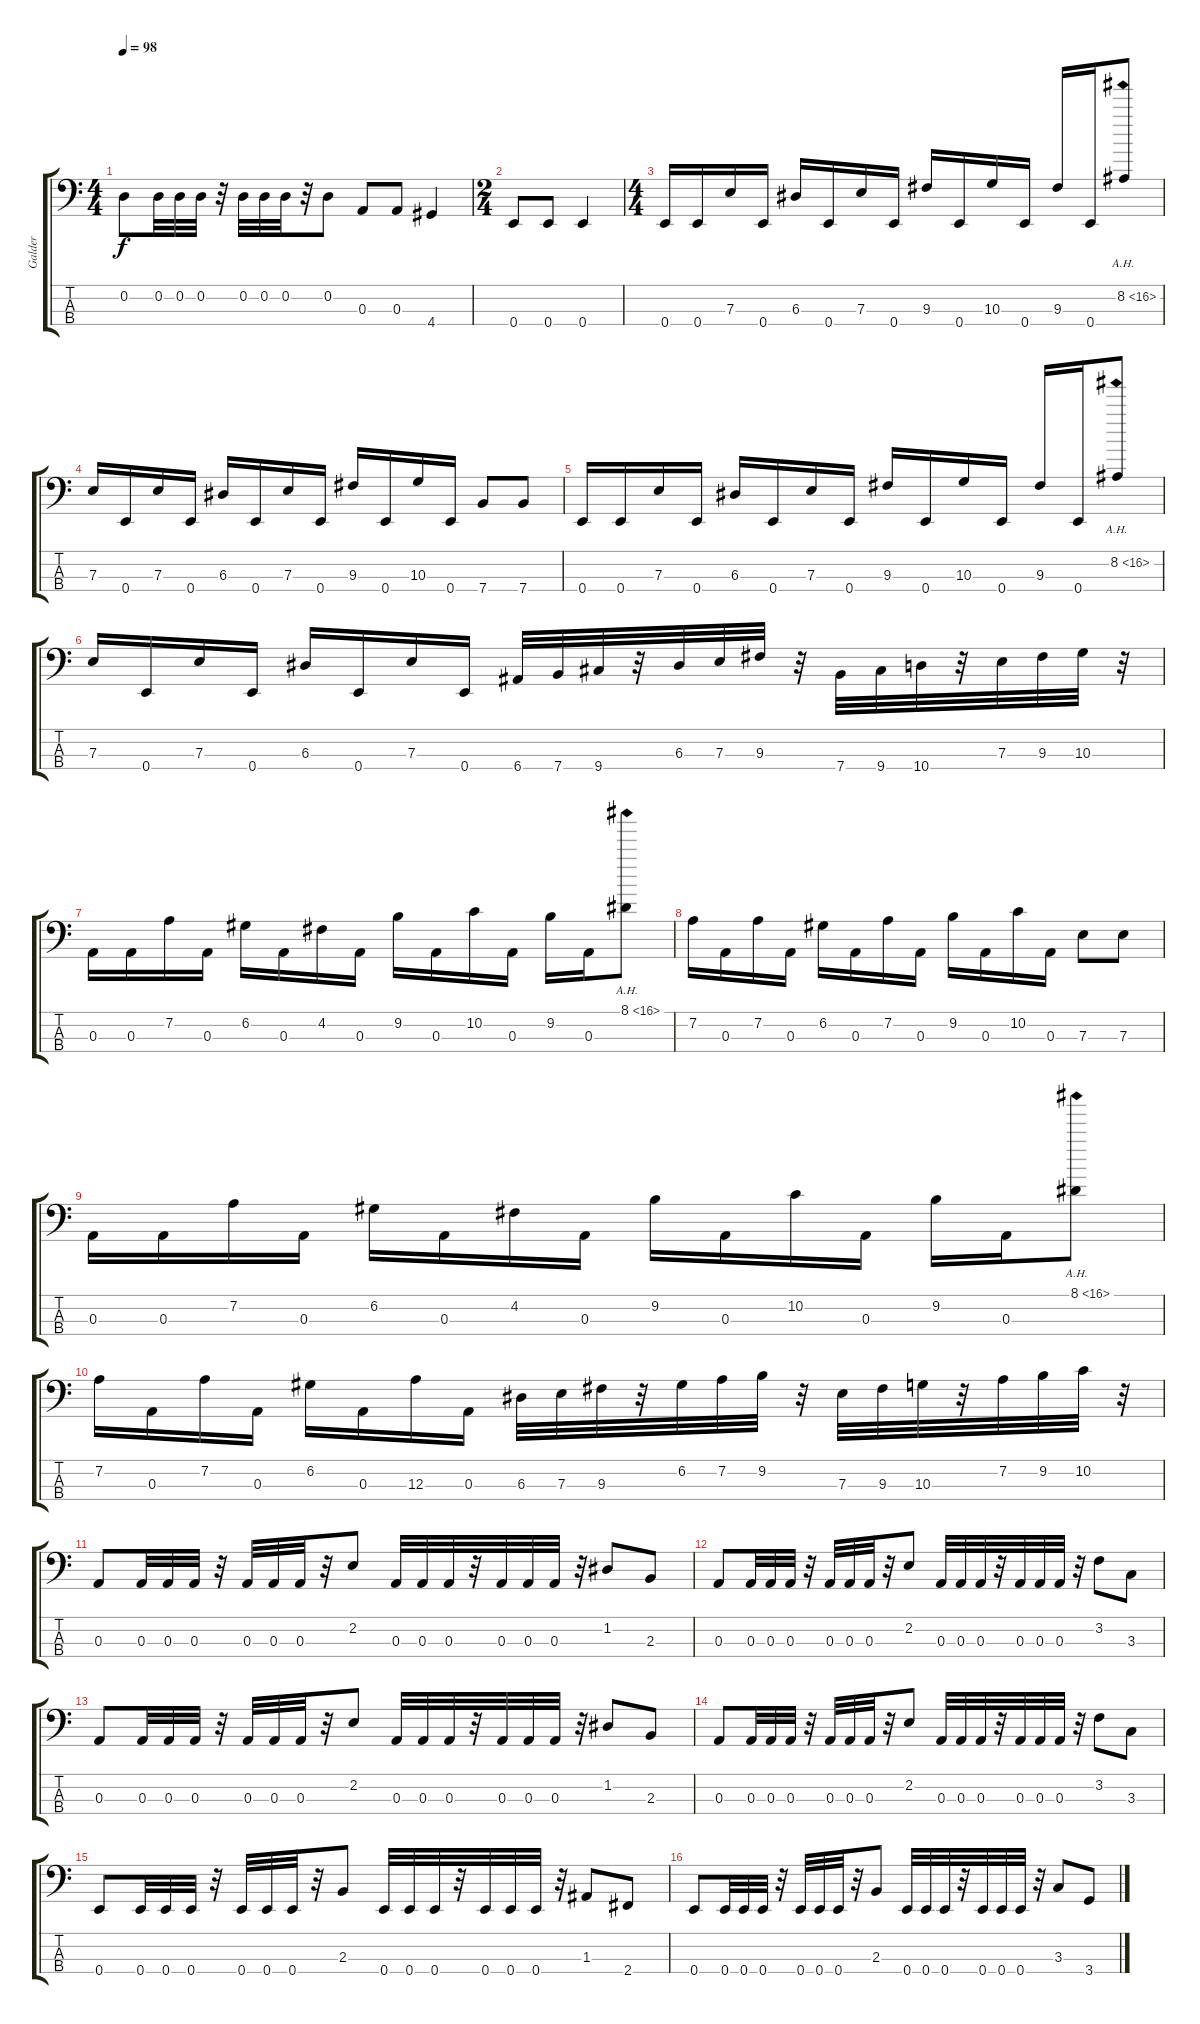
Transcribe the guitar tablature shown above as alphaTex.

\track ("Galder" "Galder") {instrument acousticguitarnylon}
\staff {score tabs}
\tuning (G2 D2 A1 E1) {hide}
\ts (4 4)
\tempo 98
\clef f4
\ks c
0.2.8{dy f} 0.2.32 0.2.32 0.2.32 r.32 0.2.32 0.2.32 0.2.32 r.32 0.2.8 0.3.8 0.3.8 4.4.4 |
\ts (2 4)
0.4.8 0.4.8 0.4.4 |
\ts (4 4)
0.4.16 0.4.16 7.3.16 0.4.16 6.3.16 0.4.16 7.3.16 0.4.16 9.3.16 0.4.16 10.3.16 0.4.16 9.3.16 0.4.16 8.2{ah 8}.8 |
7.3.16 0.4.16 7.3.16 0.4.16 6.3.16 0.4.16 7.3.16 0.4.16 9.3.16 0.4.16 10.3.16 0.4.16 7.4.8 7.4.8 |
0.4.16 0.4.16 7.3.16 0.4.16 6.3.16 0.4.16 7.3.16 0.4.16 9.3.16 0.4.16 10.3.16 0.4.16 9.3.16 0.4.16 8.2{ah 8}.8 |
7.3.16 0.4.16 7.3.16 0.4.16 6.3.16 0.4.16 7.3.16 0.4.16 6.4.32 7.4.32 9.4.32 r.32 6.3.32 7.3.32 9.3.32 r.32 7.4.32 9.4.32 10.4.32 r.32 7.3.32 9.3.32 10.3.32 r.32 |
0.3.16 0.3.16 7.2.16 0.3.16 6.2.16 0.3.16 4.2.16 0.3.16 9.2.16 0.3.16 10.2.16 0.3.16 9.2.16 0.3.16 8.1{ah 8}.8 |
7.2.16 0.3.16 7.2.16 0.3.16 6.2.16 0.3.16 7.2.16 0.3.16 9.2.16 0.3.16 10.2.16 0.3.16 7.3.8 7.3.8 |
0.3.16 0.3.16 7.2.16 0.3.16 6.2.16 0.3.16 4.2.16 0.3.16 9.2.16 0.3.16 10.2.16 0.3.16 9.2.16 0.3.16 8.1{ah 8}.8 |
7.2.16 0.3.16 7.2.16 0.3.16 6.2.16 0.3.16 12.3.16 0.3.16 6.3.32 7.3.32 9.3.32 r.32 6.2.32 7.2.32 9.2.32 r.32 7.3.32 9.3.32 10.3.32 r.32 7.2.32 9.2.32 10.2.32 r.32 |
0.3.8 0.3.32 0.3.32 0.3.32 r.32 0.3.32 0.3.32 0.3.32 r.32 2.2.8 0.3.32 0.3.32 0.3.32 r.32 0.3.32 0.3.32 0.3.32 r.32 1.2.8 2.3.8 |
0.3.8 0.3.32 0.3.32 0.3.32 r.32 0.3.32 0.3.32 0.3.32 r.32 2.2.8 0.3.32 0.3.32 0.3.32 r.32 0.3.32 0.3.32 0.3.32 r.32 3.2.8 3.3.8 |
0.3.8 0.3.32 0.3.32 0.3.32 r.32 0.3.32 0.3.32 0.3.32 r.32 2.2.8 0.3.32 0.3.32 0.3.32 r.32 0.3.32 0.3.32 0.3.32 r.32 1.2.8 2.3.8 |
0.3.8 0.3.32 0.3.32 0.3.32 r.32 0.3.32 0.3.32 0.3.32 r.32 2.2.8 0.3.32 0.3.32 0.3.32 r.32 0.3.32 0.3.32 0.3.32 r.32 3.2.8 3.3.8 |
0.4.8 0.4.32 0.4.32 0.4.32 r.32 0.4.32 0.4.32 0.4.32 r.32 2.3.8 0.4.32 0.4.32 0.4.32 r.32 0.4.32 0.4.32 0.4.32 r.32 1.3.8 2.4.8 |
0.4.8 0.4.32 0.4.32 0.4.32 r.32 0.4.32 0.4.32 0.4.32 r.32 2.3.8 0.4.32 0.4.32 0.4.32 r.32 0.4.32 0.4.32 0.4.32 r.32 3.3.8 3.4.8
